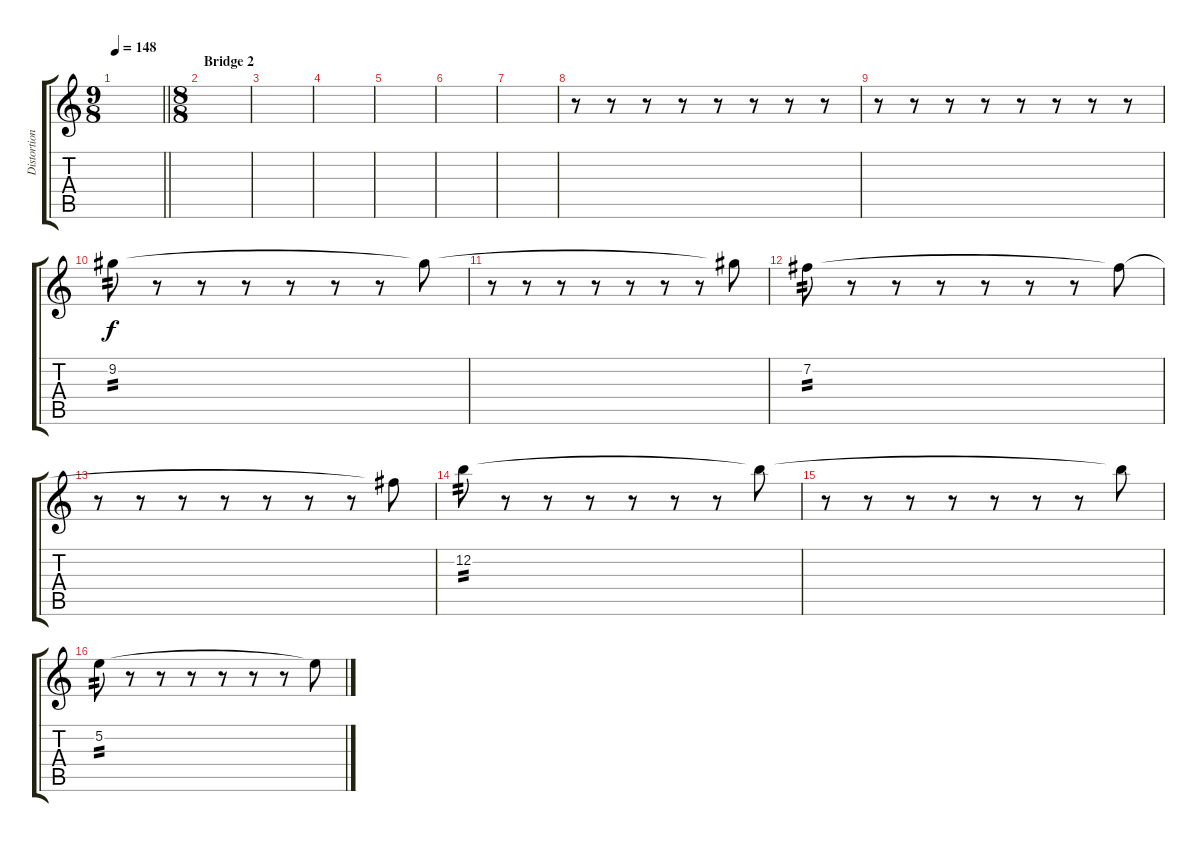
\track ("Distortion Overlay" "Distortion") {instrument distortionguitar}
\staff {score tabs}
\tuning (E4 B3 G3 D3 A2 D2) {hide}
\ts (9 8)
\tempo 148
\clef g2
\barLineRight lightlight
\ks c
|
\ts (8 8)
\section ("" "Bridge 2")
|
|
|
|
|
|
r.8 r.8 r.8 r.8 r.8 r.8 r.8 r.8 |
r.8 r.8 r.8 r.8 r.8 r.8 r.8 r.8 |
9.2.8{tp 2} r.8 r.8 r.8 r.8 r.8 r.8 9.2{t}.8 |
r.8 r.8 r.8 r.8 r.8 r.8 r.8 9.2{t}.8 |
7.2.8{tp 2} r.8 r.8 r.8 r.8 r.8 r.8 7.2{t}.8 |
r.8 r.8 r.8 r.8 r.8 r.8 r.8 7.2{t}.8 |
12.2.8{tp 2} r.8 r.8 r.8 r.8 r.8 r.8 12.2{t}.8 |
r.8 r.8 r.8 r.8 r.8 r.8 r.8 12.2{t}.8 |
5.2.8{tp 2} r.8 r.8 r.8 r.8 r.8 r.8 5.2{t}.8
